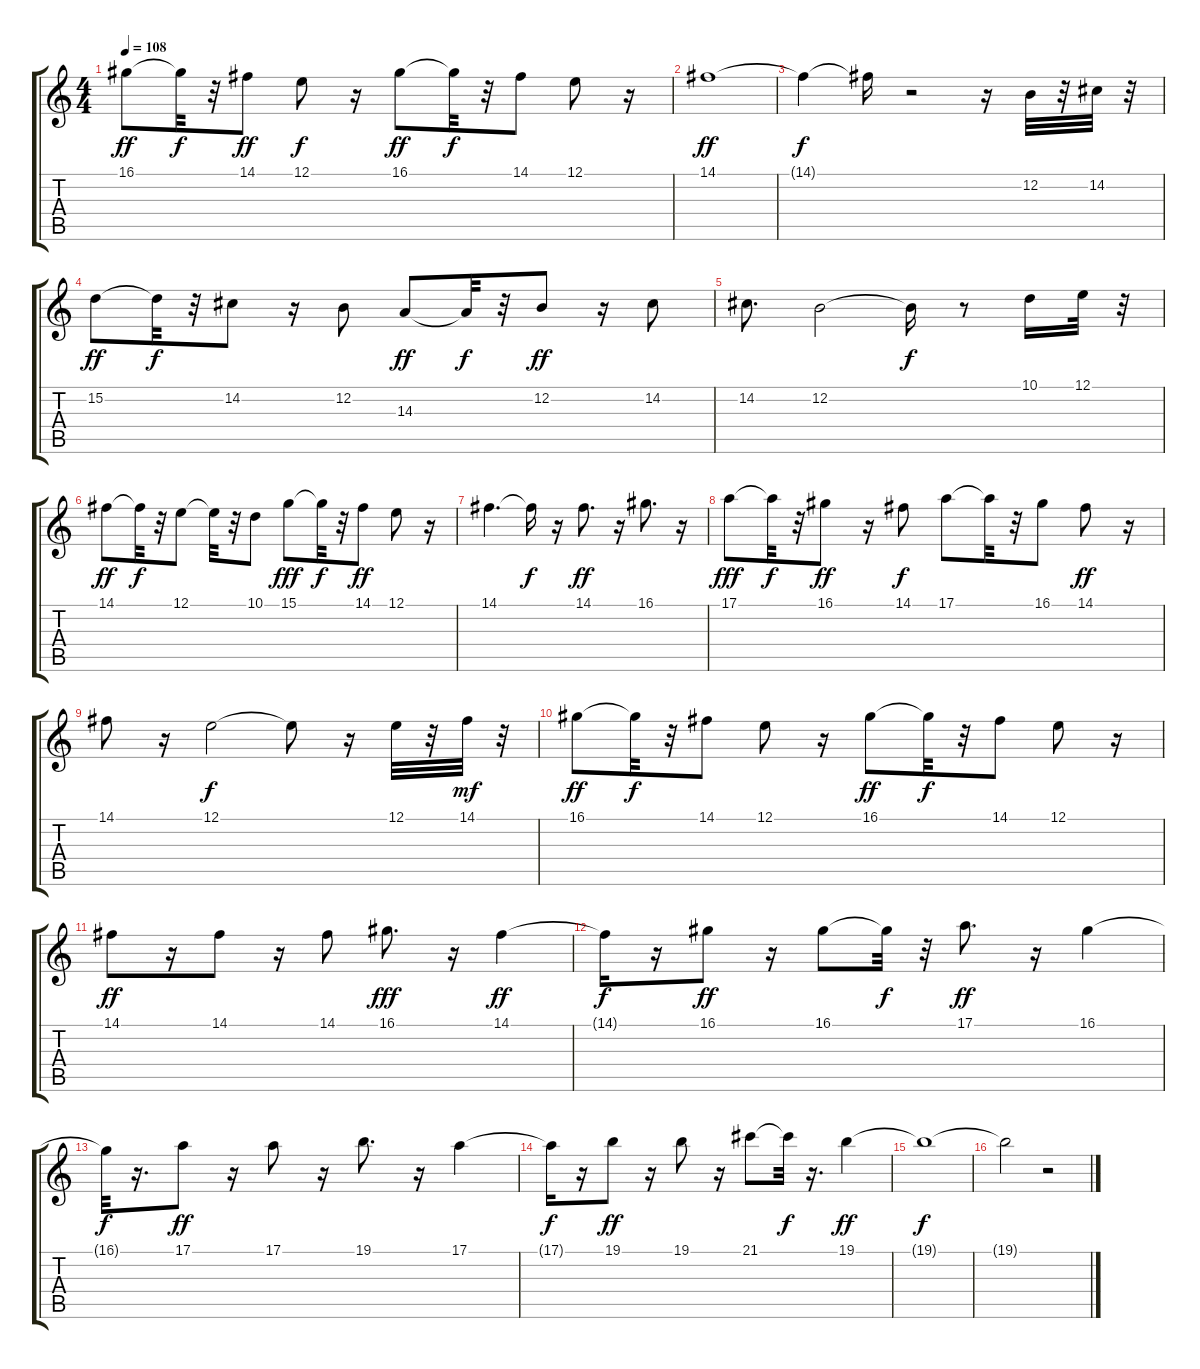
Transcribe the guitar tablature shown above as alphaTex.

\track "" {instrument synthvoice}
\staff {score tabs}
\tuning (E4 B3 G3 D3 A2 E2) {hide}
\ts (4 4)
\tempo 108
\clef g2
\ks c
16.1.8{dy ff} 16.1{t}.32{dy f} r.32 14.1.8{dy ff} 12.1.8{dy f} r.16 16.1.8{dy ff} 16.1{t}.32{dy f} r.32 14.1.8 12.1.8 r.16 |
14.1.1{dy ff} |
14.1{t}.4{dy f} 14.1{t}.16 r.2 r.16 12.2.32 r.32 14.2.32 r.32 |
15.2.8{dy ff} 15.2{t}.32{dy f} r.32 14.2.8 r.16 12.2.8 14.3.8{dy ff} 14.3{t}.32{dy f} r.32 12.2.8{dy ff} r.16 14.2.8 |
14.2.8{d} 12.2.2 12.2{t}.16{dy f} r.8 10.1.16 12.1.32 r.32 |
14.1.8{dy ff} 14.1{t}.32{dy f} r.32 12.1.8 12.1{t}.32 r.32 10.1.8 15.1.8{dy fff} 15.1{t}.32{dy f} r.32 14.1.8{dy ff} 12.1.8 r.16 |
14.1.4{d} 14.1{t}.16{dy f} r.16 14.1.8{d dy ff} r.16 16.1.8{d} r.16 |
17.1.8{dy fff} 17.1{t}.32{dy f} r.32 16.1.8{dy ff} r.16 14.1.8{dy f} 17.1.8 17.1{t}.32 r.32 16.1.8 14.1.8{dy ff} r.16 |
14.1.8 r.16 12.1.2{dy f} 12.1{t}.8 r.16 12.1.32 r.32 14.1.32{dy mf} r.32 |
16.1.8{dy ff} 16.1{t}.32{dy f} r.32 14.1.8 12.1.8 r.16 16.1.8{dy ff} 16.1{t}.32{dy f} r.32 14.1.8 12.1.8 r.16 |
14.1.8{dy ff} r.16 14.1.8 r.16 14.1.8 16.1.8{d dy fff} r.16 14.1.4{dy ff} |
14.1{t}.16{dy f} r.16 16.1.8{dy ff} r.16 16.1.8 16.1{t}.32{dy f} r.32 17.1.8{d dy ff} r.16 16.1.4 |
16.1{t}.32{dy f} r.16{d} 17.1.8{dy ff} r.16 17.1.8 r.16 19.1.8{d} r.16 17.1.4 |
17.1{t}.16{dy f} r.16 19.1.8{dy ff} r.16 19.1.8 r.16 21.1.8 21.1{t}.32{dy f} r.16{d} 19.1.4{dy ff} |
19.1{t}.1{dy f} |
19.1{t}.2 r.2
